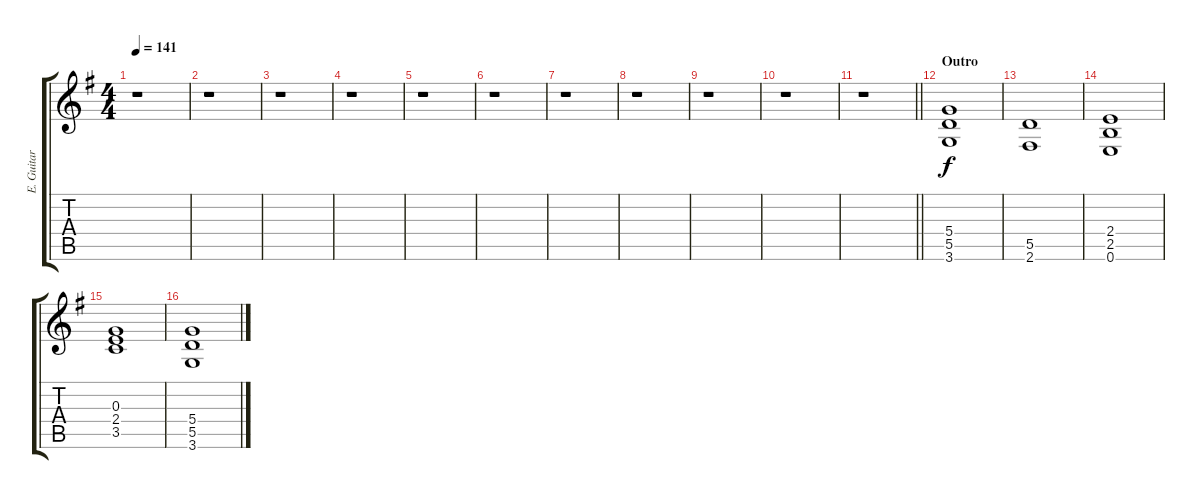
\track ("E. Guitar IV" "E. Guitar ") {instrument overdrivenguitar}
\staff {score tabs}
\tuning (E4 B3 G3 D3 A2 E2) {hide}
\ts (4 4)
\tempo 141
\clef g2
\ks g
r.1{dy f} |
r.1 |
r.1 |
r.1 |
r.1 |
r.1 |
r.1 |
r.1 |
r.1 |
r.1 |
\barLineRight lightlight
r.1 |
\section ("" "Outro")
(5.4 5.5 3.6).1 |
(5.5 2.6).1 |
(2.4 2.5 0.6).1 |
(0.3 2.4 3.5).1 |
(5.4 5.5 3.6).1
